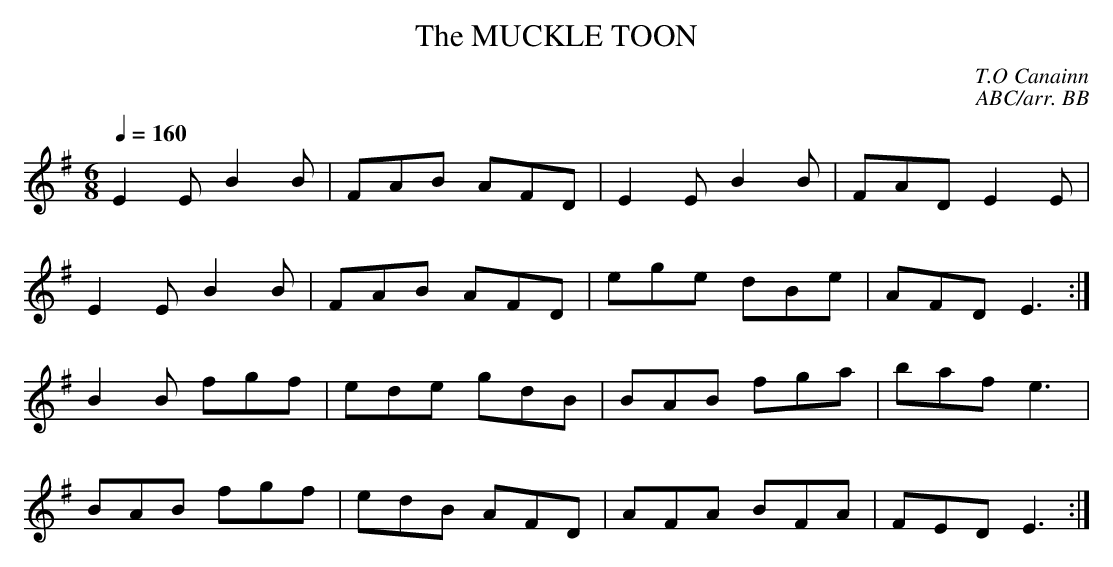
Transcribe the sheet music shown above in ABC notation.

X:1
T:MUCKLE TOON, The
C:T.O Canainn
C:ABC/arr. BB
Q:1/4=160
M:6/8
K:Em
E2E B2B|FAB AFD|E2E B2B|FAD E2E|
E2E B2B|FAB AFD|ege dBe|AFD E3:|
B2B fgf|ede gdB|BAB fga|baf e3|
BAB fgf|edB AFD|AFA BFA|FED E3:|
